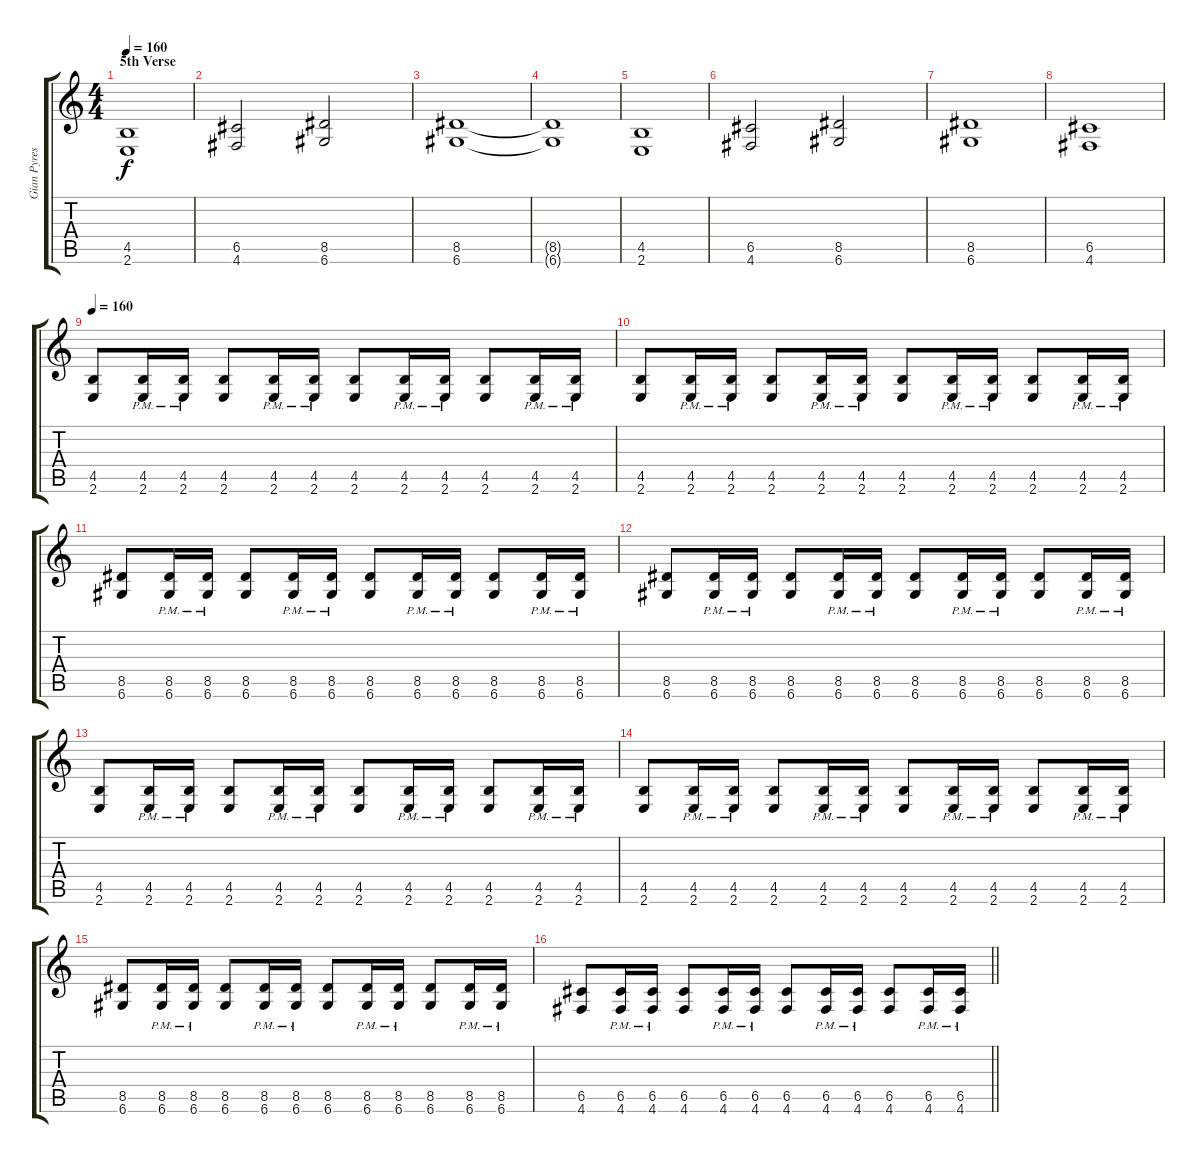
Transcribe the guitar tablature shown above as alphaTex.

\track ("Gian Pyres" "Gian Pyres") {instrument distortionguitar}
\staff {score tabs}
\tuning (D4 A3 F3 C3 G2 D2) {hide}
\ts (4 4)
\section ("" "5th Verse")
\tempo 160
\clef g2
\ks c
(4.5 2.6).1{dy f} |
(6.5 4.6).2 (8.5 6.6).2 |
(8.5 6.6).1 |
(8.5{t} 6.6{t}).1 |
(4.5 2.6).1 |
(6.5 4.6).2 (8.5 6.6).2 |
(8.5 6.6).1 |
(6.5 4.6).1 |
\tempo 160
(4.5 2.6).8 (4.5{pm} 2.6{pm}).16 (4.5{pm} 2.6{pm}).16 (4.5 2.6).8 (4.5{pm} 2.6{pm}).16 (4.5{pm} 2.6{pm}).16 (4.5 2.6).8 (4.5{pm} 2.6{pm}).16 (4.5{pm} 2.6{pm}).16 (4.5 2.6).8 (4.5{pm} 2.6{pm}).16 (4.5{pm} 2.6{pm}).16 |
(4.5 2.6).8 (4.5{pm} 2.6{pm}).16 (4.5{pm} 2.6{pm}).16 (4.5 2.6).8 (4.5{pm} 2.6{pm}).16 (4.5{pm} 2.6{pm}).16 (4.5 2.6).8 (4.5{pm} 2.6{pm}).16 (4.5{pm} 2.6{pm}).16 (4.5 2.6).8 (4.5{pm} 2.6{pm}).16 (4.5{pm} 2.6{pm}).16 |
(8.5 6.6).8 (8.5{pm} 6.6{pm}).16 (8.5{pm} 6.6{pm}).16 (8.5 6.6).8 (8.5{pm} 6.6{pm}).16 (8.5{pm} 6.6{pm}).16 (8.5 6.6).8 (8.5{pm} 6.6{pm}).16 (8.5{pm} 6.6{pm}).16 (8.5 6.6).8 (8.5{pm} 6.6{pm}).16 (8.5{pm} 6.6{pm}).16 |
(8.5 6.6).8 (8.5{pm} 6.6{pm}).16 (8.5{pm} 6.6{pm}).16 (8.5 6.6).8 (8.5{pm} 6.6{pm}).16 (8.5{pm} 6.6{pm}).16 (8.5 6.6).8 (8.5{pm} 6.6{pm}).16 (8.5{pm} 6.6{pm}).16 (8.5 6.6).8 (8.5{pm} 6.6{pm}).16 (8.5{pm} 6.6{pm}).16 |
(4.5 2.6).8 (4.5{pm} 2.6{pm}).16 (4.5{pm} 2.6{pm}).16 (4.5 2.6).8 (4.5{pm} 2.6{pm}).16 (4.5{pm} 2.6{pm}).16 (4.5 2.6).8 (4.5{pm} 2.6{pm}).16 (4.5{pm} 2.6{pm}).16 (4.5 2.6).8 (4.5{pm} 2.6{pm}).16 (4.5{pm} 2.6{pm}).16 |
(4.5 2.6).8 (4.5{pm} 2.6{pm}).16 (4.5{pm} 2.6{pm}).16 (4.5 2.6).8 (4.5{pm} 2.6{pm}).16 (4.5{pm} 2.6{pm}).16 (4.5 2.6).8 (4.5{pm} 2.6{pm}).16 (4.5{pm} 2.6{pm}).16 (4.5 2.6).8 (4.5{pm} 2.6{pm}).16 (4.5{pm} 2.6{pm}).16 |
(8.5 6.6).8 (8.5{pm} 6.6{pm}).16 (8.5{pm} 6.6{pm}).16 (8.5 6.6).8 (8.5{pm} 6.6{pm}).16 (8.5{pm} 6.6{pm}).16 (8.5 6.6).8 (8.5{pm} 6.6{pm}).16 (8.5{pm} 6.6{pm}).16 (8.5 6.6).8 (8.5{pm} 6.6{pm}).16 (8.5{pm} 6.6{pm}).16 |
\barLineRight lightlight
(6.5 4.6).8 (6.5{pm} 4.6{pm}).16 (6.5{pm} 4.6{pm}).16 (6.5 4.6).8 (6.5{pm} 4.6{pm}).16 (6.5{pm} 4.6{pm}).16 (6.5 4.6).8 (6.5{pm} 4.6{pm}).16 (6.5{pm} 4.6{pm}).16 (6.5 4.6).8 (6.5{pm} 4.6{pm}).16 (6.5{pm} 4.6{pm}).16
